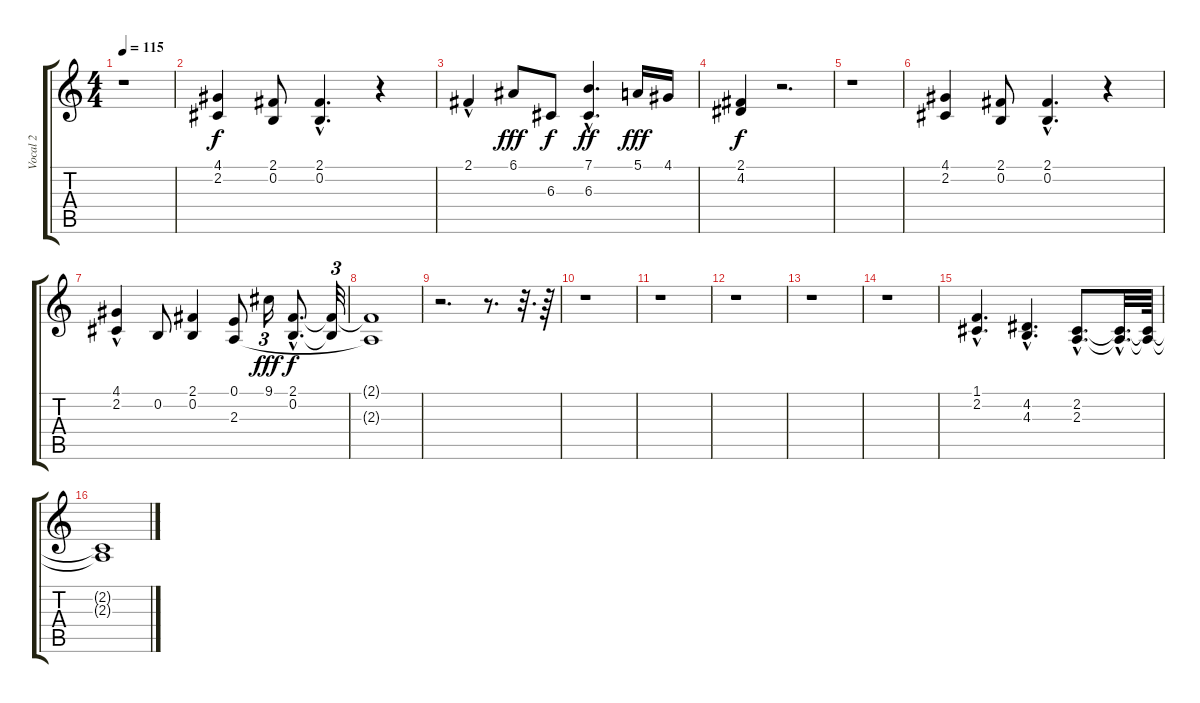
\track ("Vocal 2" "Vocal 2") {instrument lead2sawtooth}
\staff {score tabs}
\tuning (E4 B3 G3 D3 A2 E2) {hide}
\ts (4 4)
\tempo 115
\clef g2
\ks c
r.1{dy f} |
(4.1 2.2).4 (2.1 0.2).8 (2.1{hac} 0.2{hac}).4{d} r.4 |
2.1{hac}.4 6.1.8{dy fff} 6.3.8{dy f} (7.1{hac} 6.3).4{d dy ff} 5.1.16{dy fff} 4.1.16 |
(2.1 4.2).4{dy f} r.2{d} |
r.1 |
(4.1 2.2).4 (2.1 0.2).8 (2.1{hac} 0.2{hac}).4{d} r.4 |
(4.1{hac} 2.2).4 0.2.8 (2.1 0.2).4 (0.1 2.3).8 9.1.16{tu (3 2) dy fff} (2.1{hac} 0.2{hac}).8{d dy f} (2.1{t} 0.2{t}).32{tu (3 2)} |
(2.1{t} 2.3{t}).1 |
r.2{d} r.8{d} r.32{d} r.64 |
r.1 |
r.1 |
r.1 |
r.1 |
r.1 |
(1.1{hac} 2.2{hac}).4{d} (4.2{hac} 4.3{hac}).4{d} (2.2{hac} 2.3{hac}).8{d} (2.2{hac t} 2.3{hac t}).32{d} (2.2{t} 2.3{t}).64 |
(2.2{t} 2.3{t}).1
